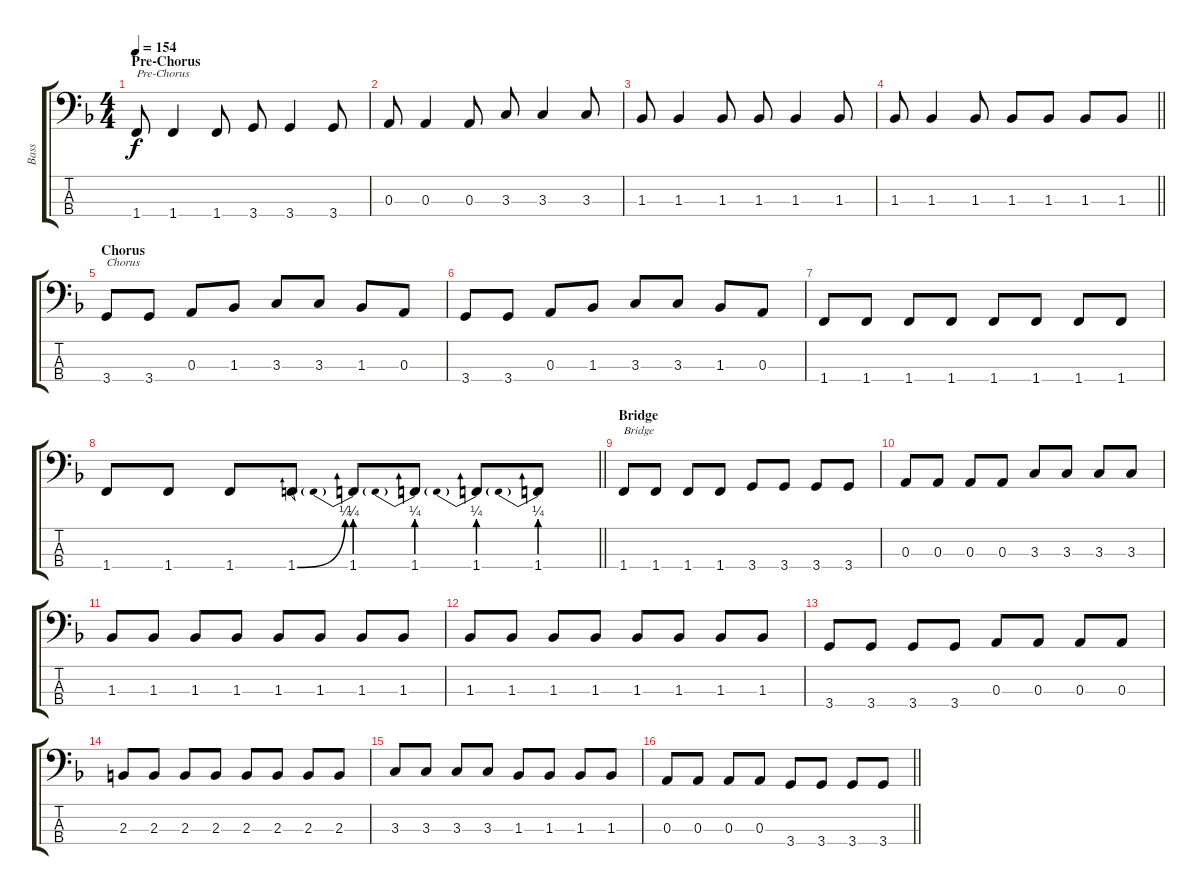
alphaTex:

\track ("Bass" "Bass") {instrument electricbassfinger}
\staff {score tabs}
\tuning (G2 D2 A1 E1) {hide}
\ts (4 4)
\section ("" "Pre-Chorus")
\tempo 154
\clef f4
\ks f
1.4.8{txt "Pre-Chorus" dy f} 1.4.4 1.4.8 3.4.8 3.4.4 3.4.8 |
0.3.8 0.3.4 0.3.8 3.3.8 3.3.4 3.3.8 |
1.3.8 1.3.4 1.3.8 1.3.8 1.3.4 1.3.8 |
\barLineRight lightlight
1.3.8 1.3.4 1.3.8 1.3.8 1.3.8 1.3.8 1.3.8 |
\section ("" "Chorus")
3.4.8{txt "Chorus"} 3.4.8 0.3.8 1.3.8 3.3.8 3.3.8 1.3.8 0.3.8 |
3.4.8 3.4.8 0.3.8 1.3.8 3.3.8 3.3.8 1.3.8 0.3.8 |
1.4.8 1.4.8 1.4.8 1.4.8 1.4.8 1.4.8 1.4.8 1.4.8 |
\barLineRight lightlight
1.4.8 1.4.8 1.4.8 1.4{be (bend 0 0 60 1)}.8 1.4{be (prebend 0 1 60 1)}.8 1.4{be (prebend 0 1 60 1)}.8 1.4{be (prebend 0 1 60 1)}.8 1.4{be (prebend 0 1 60 1)}.8 |
\section ("" "Bridge")
1.4.8{txt "Bridge"} 1.4.8 1.4.8 1.4.8 3.4.8 3.4.8 3.4.8 3.4.8 |
0.3.8 0.3.8 0.3.8 0.3.8 3.3.8 3.3.8 3.3.8 3.3.8 |
1.3.8 1.3.8 1.3.8 1.3.8 1.3.8 1.3.8 1.3.8 1.3.8 |
1.3.8 1.3.8 1.3.8 1.3.8 1.3.8 1.3.8 1.3.8 1.3.8 |
3.4.8 3.4.8 3.4.8 3.4.8 0.3.8 0.3.8 0.3.8 0.3.8 |
2.3.8 2.3.8 2.3.8 2.3.8 2.3.8 2.3.8 2.3.8 2.3.8 |
3.3.8 3.3.8 3.3.8 3.3.8 1.3.8 1.3.8 1.3.8 1.3.8 |
\barLineRight lightlight
0.3.8 0.3.8 0.3.8 0.3.8 3.4.8 3.4.8 3.4.8 3.4.8
